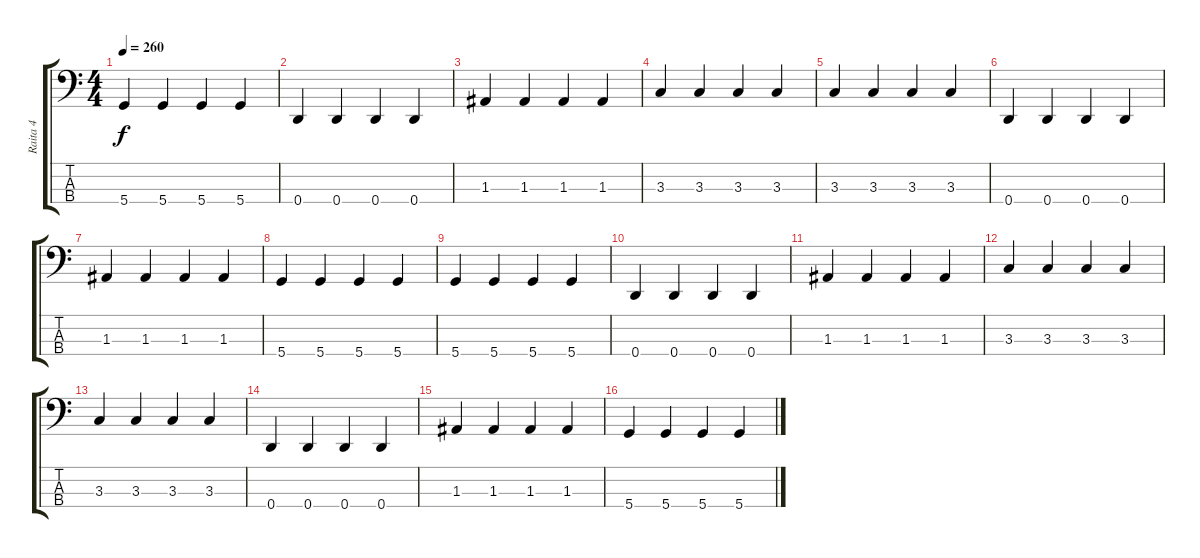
\track ("Raita 4" "Raita 4") {instrument electricbassfinger}
\staff {score tabs}
\tuning (G2 D2 A1 D1) {hide}
\ts (4 4)
\tempo 260
\clef f4
\ks c
5.4.4{dy f} 5.4.4 5.4.4 5.4.4 |
0.4.4 0.4.4 0.4.4 0.4.4 |
1.3.4 1.3.4 1.3.4 1.3.4 |
3.3.4 3.3.4 3.3.4 3.3.4 |
3.3.4 3.3.4 3.3.4 3.3.4 |
0.4.4 0.4.4 0.4.4 0.4.4 |
1.3.4 1.3.4 1.3.4 1.3.4 |
5.4.4 5.4.4 5.4.4 5.4.4 |
5.4.4 5.4.4 5.4.4 5.4.4 |
0.4.4 0.4.4 0.4.4 0.4.4 |
1.3.4 1.3.4 1.3.4 1.3.4 |
3.3.4 3.3.4 3.3.4 3.3.4 |
3.3.4 3.3.4 3.3.4 3.3.4 |
0.4.4 0.4.4 0.4.4 0.4.4 |
1.3.4 1.3.4 1.3.4 1.3.4 |
5.4.4 5.4.4 5.4.4 5.4.4
